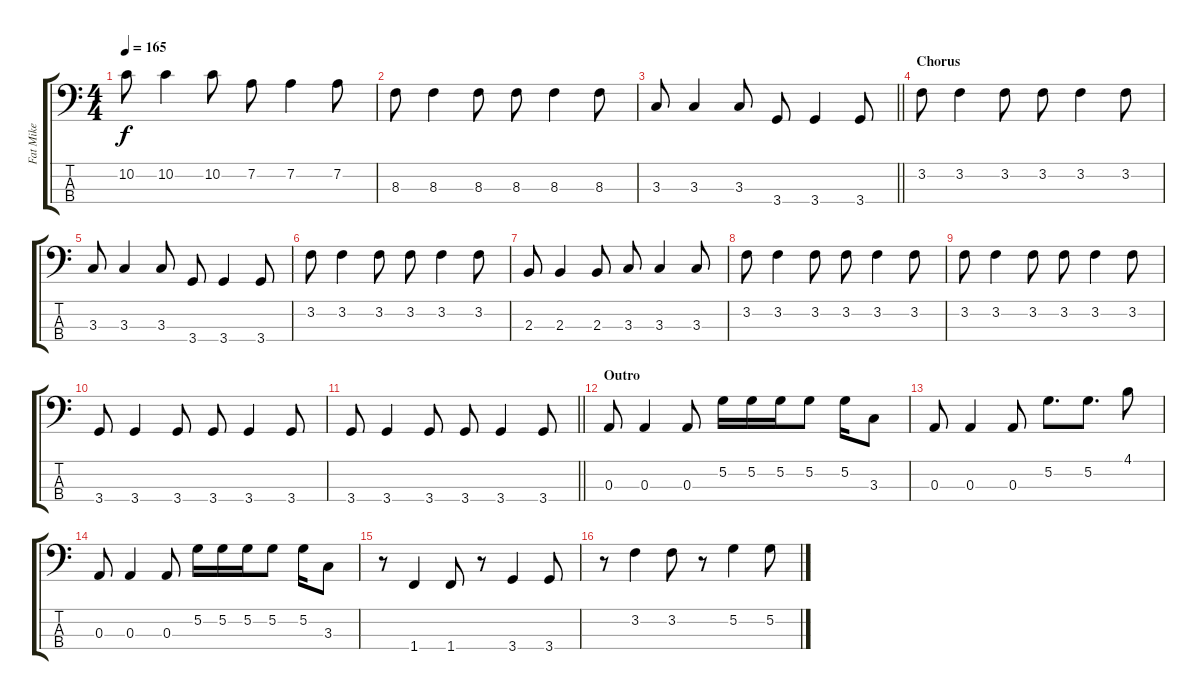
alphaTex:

\track ("Fat Mike" "Fat Mike") {instrument electricbasspick}
\staff {score tabs}
\tuning (G2 D2 A1 E1) {hide}
\ts (4 4)
\tempo 165
\clef f4
\ks c
10.2.8{dy f} 10.2.4 10.2.8 7.2.8 7.2.4 7.2.8 |
8.3.8 8.3.4 8.3.8 8.3.8 8.3.4 8.3.8 |
\barLineRight lightlight
3.3.8 3.3.4 3.3.8 3.4.8 3.4.4 3.4.8 |
\section ("" "Chorus")
3.2.8 3.2.4 3.2.8 3.2.8 3.2.4 3.2.8 |
3.3.8 3.3.4 3.3.8 3.4.8 3.4.4 3.4.8 |
3.2.8 3.2.4 3.2.8 3.2.8 3.2.4 3.2.8 |
2.3.8 2.3.4 2.3.8 3.3.8 3.3.4 3.3.8 |
3.2.8 3.2.4 3.2.8 3.2.8 3.2.4 3.2.8 |
3.2.8 3.2.4 3.2.8 3.2.8 3.2.4 3.2.8 |
3.4.8 3.4.4 3.4.8 3.4.8 3.4.4 3.4.8 |
\barLineRight lightlight
3.4.8 3.4.4 3.4.8 3.4.8 3.4.4 3.4.8 |
\section ("" "Outro")
0.3.8 0.3.4 0.3.8 5.2.16 5.2.16 5.2.16 5.2.8 5.2.16 3.3.8 |
0.3.8 0.3.4 0.3.8 5.2.8{d} 5.2.8{d} 4.1.8 |
0.3.8 0.3.4 0.3.8 5.2.16 5.2.16 5.2.16 5.2.8 5.2.16 3.3.8 |
r.8 1.4.4 1.4.8 r.8 3.4.4 3.4.8 |
r.8 3.2.4 3.2.8 r.8 5.2.4 5.2.8
